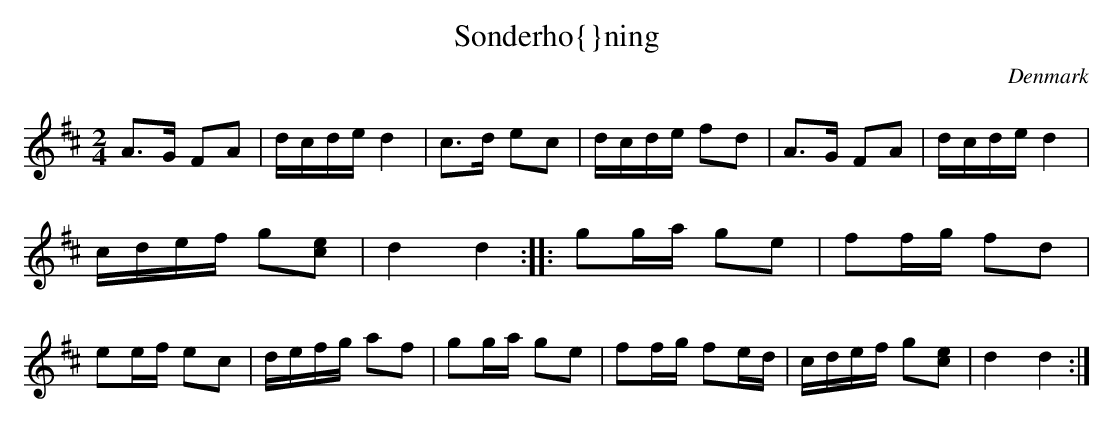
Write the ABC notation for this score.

X:1
T:Sonderh\o{}ning
O:Denmark
M:2/4
L:1/8
K:D
A>G FA | d/c/d/e/ d2 | c>d ec | d/c/d/e/ fd |\
A>G FA | d/c/d/e/ d2 | c/d/e/f/ g[ce] | d2d2 ::\
gg/a/ ge | ff/g/ fd | ee/f/ ec | d/e/f/g/ af |\
gg/a/ ge | ff/g/ fe/d/ | c/d/e/f/ g[ce] | d2 d2:|**
